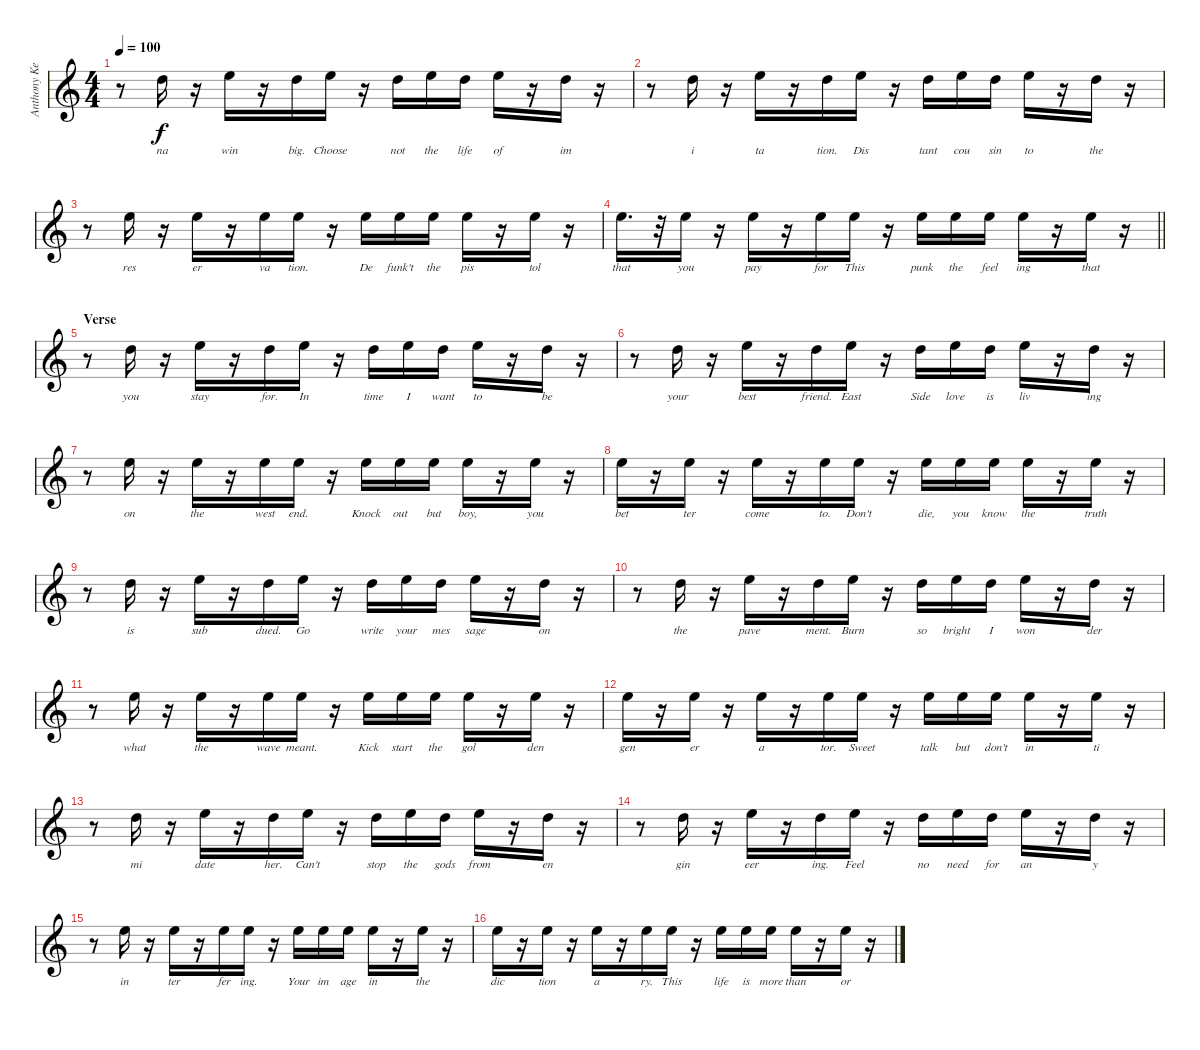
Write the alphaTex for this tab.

\track ("Anthony Keidis (Lead Vocals)" "Anthony Ke") {instrument pad7halo}
\staff {score}
\tuning (E4 B3 G3 D3 A2 E2) {hide}
\ts (4 4)
\tempo 100
\clef g2
\ks c
r.8{dy f} 10.1.16{lyrics (0 "na") lyrics (1 "") lyrics (2 "") lyrics (3 "") lyrics (4 "")} r.16 12.1.16{lyrics (0 "win") lyrics (1 "") lyrics (2 "") lyrics (3 "") lyrics (4 "")} r.16 10.1.16{lyrics (0 "big.") lyrics (1 "") lyrics (2 "") lyrics (3 "") lyrics (4 "")} 12.1.16{lyrics (0 "Choose") lyrics (1 "") lyrics (2 "") lyrics (3 "") lyrics (4 "")} r.16 10.1.16{lyrics (0 "not") lyrics (1 "") lyrics (2 "") lyrics (3 "") lyrics (4 "")} 12.1.16{lyrics (0 "the") lyrics (1 "") lyrics (2 "") lyrics (3 "") lyrics (4 "")} 10.1.16{lyrics (0 "life") lyrics (1 "") lyrics (2 "") lyrics (3 "") lyrics (4 "")} 12.1.16{lyrics (0 "of") lyrics (1 "") lyrics (2 "") lyrics (3 "") lyrics (4 "")} r.16 10.1.16{lyrics (0 "im") lyrics (1 "") lyrics (2 "") lyrics (3 "") lyrics (4 "")} r.16 |
r.8 10.1.16{lyrics (0 "i") lyrics (1 "") lyrics (2 "") lyrics (3 "") lyrics (4 "")} r.16 12.1.16{lyrics (0 "ta") lyrics (1 "") lyrics (2 "") lyrics (3 "") lyrics (4 "")} r.16 10.1.16{lyrics (0 "tion.") lyrics (1 "") lyrics (2 "") lyrics (3 "") lyrics (4 "")} 12.1.16{lyrics (0 "Dis") lyrics (1 "") lyrics (2 "") lyrics (3 "") lyrics (4 "")} r.16 10.1.16{lyrics (0 "tant") lyrics (1 "") lyrics (2 "") lyrics (3 "") lyrics (4 "")} 12.1.16{lyrics (0 "cou") lyrics (1 "") lyrics (2 "") lyrics (3 "") lyrics (4 "")} 10.1.16{lyrics (0 "sin") lyrics (1 "") lyrics (2 "") lyrics (3 "") lyrics (4 "")} 12.1.16{lyrics (0 "to") lyrics (1 "") lyrics (2 "") lyrics (3 "") lyrics (4 "")} r.16 10.1.16{lyrics (0 "the") lyrics (1 "") lyrics (2 "") lyrics (3 "") lyrics (4 "")} r.16 |
r.8 12.1.16{lyrics (0 "res") lyrics (1 "") lyrics (2 "") lyrics (3 "") lyrics (4 "")} r.16 12.1.16{lyrics (0 "er") lyrics (1 "") lyrics (2 "") lyrics (3 "") lyrics (4 "")} r.16 12.1.16{lyrics (0 "va") lyrics (1 "") lyrics (2 "") lyrics (3 "") lyrics (4 "")} 12.1.16{lyrics (0 "tion.") lyrics (1 "") lyrics (2 "") lyrics (3 "") lyrics (4 "")} r.16 12.1.16{lyrics (0 "De") lyrics (1 "") lyrics (2 "") lyrics (3 "") lyrics (4 "")} 12.1.16{lyrics (0 "funk't") lyrics (1 "") lyrics (2 "") lyrics (3 "") lyrics (4 "")} 12.1.16{lyrics (0 "the") lyrics (1 "") lyrics (2 "") lyrics (3 "") lyrics (4 "")} 12.1.16{lyrics (0 "pis") lyrics (1 "") lyrics (2 "") lyrics (3 "") lyrics (4 "")} r.16 12.1.16{lyrics (0 "tol") lyrics (1 "") lyrics (2 "") lyrics (3 "") lyrics (4 "")} r.16 |
\barLineRight lightlight
12.1.16{d lyrics (0 "that") lyrics (1 "") lyrics (2 "") lyrics (3 "") lyrics (4 "")} r.32 12.1.16{lyrics (0 "you") lyrics (1 "") lyrics (2 "") lyrics (3 "") lyrics (4 "")} r.16 12.1.16{lyrics (0 "pay") lyrics (1 "") lyrics (2 "") lyrics (3 "") lyrics (4 "")} r.16 12.1.16{lyrics (0 "for") lyrics (1 "") lyrics (2 "") lyrics (3 "") lyrics (4 "")} 12.1.16{lyrics (0 "This") lyrics (1 "") lyrics (2 "") lyrics (3 "") lyrics (4 "")} r.16 12.1.16{lyrics (0 "punk") lyrics (1 "") lyrics (2 "") lyrics (3 "") lyrics (4 "")} 12.1.16{lyrics (0 "the") lyrics (1 "") lyrics (2 "") lyrics (3 "") lyrics (4 "")} 12.1.16{lyrics (0 "feel") lyrics (1 "") lyrics (2 "") lyrics (3 "") lyrics (4 "")} 12.1.16{lyrics (0 "ing") lyrics (1 "") lyrics (2 "") lyrics (3 "") lyrics (4 "")} r.16 12.1.16{lyrics (0 "that") lyrics (1 "") lyrics (2 "") lyrics (3 "") lyrics (4 "")} r.16 |
\section ("" "Verse")
r.8 10.1.16{lyrics (0 "you") lyrics (1 "") lyrics (2 "") lyrics (3 "") lyrics (4 "")} r.16 12.1.16{lyrics (0 "stay") lyrics (1 "") lyrics (2 "") lyrics (3 "") lyrics (4 "")} r.16 10.1.16{lyrics (0 "for.") lyrics (1 "") lyrics (2 "") lyrics (3 "") lyrics (4 "")} 12.1.16{lyrics (0 "In") lyrics (1 "") lyrics (2 "") lyrics (3 "") lyrics (4 "")} r.16 10.1.16{lyrics (0 "time") lyrics (1 "") lyrics (2 "") lyrics (3 "") lyrics (4 "")} 12.1.16{lyrics (0 "I") lyrics (1 "") lyrics (2 "") lyrics (3 "") lyrics (4 "")} 10.1.16{lyrics (0 "want") lyrics (1 "") lyrics (2 "") lyrics (3 "") lyrics (4 "")} 12.1.16{lyrics (0 "to") lyrics (1 "") lyrics (2 "") lyrics (3 "") lyrics (4 "")} r.16 10.1.16{lyrics (0 "be") lyrics (1 "") lyrics (2 "") lyrics (3 "") lyrics (4 "")} r.16 |
r.8 10.1.16{lyrics (0 "your") lyrics (1 "") lyrics (2 "") lyrics (3 "") lyrics (4 "")} r.16 12.1.16{lyrics (0 "best") lyrics (1 "") lyrics (2 "") lyrics (3 "") lyrics (4 "")} r.16 10.1.16{lyrics (0 "friend.") lyrics (1 "") lyrics (2 "") lyrics (3 "") lyrics (4 "")} 12.1.16{lyrics (0 "East") lyrics (1 "") lyrics (2 "") lyrics (3 "") lyrics (4 "")} r.16 10.1.16{lyrics (0 "Side") lyrics (1 "") lyrics (2 "") lyrics (3 "") lyrics (4 "")} 12.1.16{lyrics (0 "love") lyrics (1 "") lyrics (2 "") lyrics (3 "") lyrics (4 "")} 10.1.16{lyrics (0 "is") lyrics (1 "") lyrics (2 "") lyrics (3 "") lyrics (4 "")} 12.1.16{lyrics (0 "liv") lyrics (1 "") lyrics (2 "") lyrics (3 "") lyrics (4 "")} r.16 10.1.16{lyrics (0 "ing") lyrics (1 "") lyrics (2 "") lyrics (3 "") lyrics (4 "")} r.16 |
r.8 12.1.16{lyrics (0 "on") lyrics (1 "") lyrics (2 "") lyrics (3 "") lyrics (4 "")} r.16 12.1.16{lyrics (0 "the") lyrics (1 "") lyrics (2 "") lyrics (3 "") lyrics (4 "")} r.16 12.1.16{lyrics (0 "west") lyrics (1 "") lyrics (2 "") lyrics (3 "") lyrics (4 "")} 12.1.16{lyrics (0 "end.") lyrics (1 "") lyrics (2 "") lyrics (3 "") lyrics (4 "")} r.16 12.1.16{lyrics (0 "Knock") lyrics (1 "") lyrics (2 "") lyrics (3 "") lyrics (4 "")} 12.1.16{lyrics (0 "out") lyrics (1 "") lyrics (2 "") lyrics (3 "") lyrics (4 "")} 12.1.16{lyrics (0 "but") lyrics (1 "") lyrics (2 "") lyrics (3 "") lyrics (4 "")} 12.1.16{lyrics (0 "boy,") lyrics (1 "") lyrics (2 "") lyrics (3 "") lyrics (4 "")} r.16 12.1.16{lyrics (0 "you") lyrics (1 "") lyrics (2 "") lyrics (3 "") lyrics (4 "")} r.16 |
12.1.16{lyrics (0 "bet") lyrics (1 "") lyrics (2 "") lyrics (3 "") lyrics (4 "")} r.16 12.1.16{lyrics (0 "ter") lyrics (1 "") lyrics (2 "") lyrics (3 "") lyrics (4 "")} r.16 12.1.16{lyrics (0 "come") lyrics (1 "") lyrics (2 "") lyrics (3 "") lyrics (4 "")} r.16 12.1.16{lyrics (0 "to.") lyrics (1 "") lyrics (2 "") lyrics (3 "") lyrics (4 "")} 12.1.16{lyrics (0 "Don't") lyrics (1 "") lyrics (2 "") lyrics (3 "") lyrics (4 "")} r.16 12.1.16{lyrics (0 "die,") lyrics (1 "") lyrics (2 "") lyrics (3 "") lyrics (4 "")} 12.1.16{lyrics (0 "you") lyrics (1 "") lyrics (2 "") lyrics (3 "") lyrics (4 "")} 12.1.16{lyrics (0 "know") lyrics (1 "") lyrics (2 "") lyrics (3 "") lyrics (4 "")} 12.1.16{lyrics (0 "the") lyrics (1 "") lyrics (2 "") lyrics (3 "") lyrics (4 "")} r.16 12.1.16{lyrics (0 "truth") lyrics (1 "") lyrics (2 "") lyrics (3 "") lyrics (4 "")} r.16 |
r.8 10.1.16{lyrics (0 "is") lyrics (1 "") lyrics (2 "") lyrics (3 "") lyrics (4 "")} r.16 12.1.16{lyrics (0 "sub") lyrics (1 "") lyrics (2 "") lyrics (3 "") lyrics (4 "")} r.16 10.1.16{lyrics (0 "dued.") lyrics (1 "") lyrics (2 "") lyrics (3 "") lyrics (4 "")} 12.1.16{lyrics (0 "Go") lyrics (1 "") lyrics (2 "") lyrics (3 "") lyrics (4 "")} r.16 10.1.16{lyrics (0 "write") lyrics (1 "") lyrics (2 "") lyrics (3 "") lyrics (4 "")} 12.1.16{lyrics (0 "your") lyrics (1 "") lyrics (2 "") lyrics (3 "") lyrics (4 "")} 10.1.16{lyrics (0 "mes") lyrics (1 "") lyrics (2 "") lyrics (3 "") lyrics (4 "")} 12.1.16{lyrics (0 "sage") lyrics (1 "") lyrics (2 "") lyrics (3 "") lyrics (4 "")} r.16 10.1.16{lyrics (0 "on") lyrics (1 "") lyrics (2 "") lyrics (3 "") lyrics (4 "")} r.16 |
r.8 10.1.16{lyrics (0 "the") lyrics (1 "") lyrics (2 "") lyrics (3 "") lyrics (4 "")} r.16 12.1.16{lyrics (0 "pave") lyrics (1 "") lyrics (2 "") lyrics (3 "") lyrics (4 "")} r.16 10.1.16{lyrics (0 "ment.") lyrics (1 "") lyrics (2 "") lyrics (3 "") lyrics (4 "")} 12.1.16{lyrics (0 "Burn") lyrics (1 "") lyrics (2 "") lyrics (3 "") lyrics (4 "")} r.16 10.1.16{lyrics (0 "so") lyrics (1 "") lyrics (2 "") lyrics (3 "") lyrics (4 "")} 12.1.16{lyrics (0 "bright") lyrics (1 "") lyrics (2 "") lyrics (3 "") lyrics (4 "")} 10.1.16{lyrics (0 "I") lyrics (1 "") lyrics (2 "") lyrics (3 "") lyrics (4 "")} 12.1.16{lyrics (0 "won") lyrics (1 "") lyrics (2 "") lyrics (3 "") lyrics (4 "")} r.16 10.1.16{lyrics (0 "der") lyrics (1 "") lyrics (2 "") lyrics (3 "") lyrics (4 "")} r.16 |
r.8 12.1.16{lyrics (0 "what") lyrics (1 "") lyrics (2 "") lyrics (3 "") lyrics (4 "")} r.16 12.1.16{lyrics (0 "the") lyrics (1 "") lyrics (2 "") lyrics (3 "") lyrics (4 "")} r.16 12.1.16{lyrics (0 "wave") lyrics (1 "") lyrics (2 "") lyrics (3 "") lyrics (4 "")} 12.1.16{lyrics (0 "meant.") lyrics (1 "") lyrics (2 "") lyrics (3 "") lyrics (4 "")} r.16 12.1.16{lyrics (0 "Kick") lyrics (1 "") lyrics (2 "") lyrics (3 "") lyrics (4 "")} 12.1.16{lyrics (0 "start") lyrics (1 "") lyrics (2 "") lyrics (3 "") lyrics (4 "")} 12.1.16{lyrics (0 "the") lyrics (1 "") lyrics (2 "") lyrics (3 "") lyrics (4 "")} 12.1.16{lyrics (0 "gol") lyrics (1 "") lyrics (2 "") lyrics (3 "") lyrics (4 "")} r.16 12.1.16{lyrics (0 "den") lyrics (1 "") lyrics (2 "") lyrics (3 "") lyrics (4 "")} r.16 |
12.1.16{lyrics (0 "gen") lyrics (1 "") lyrics (2 "") lyrics (3 "") lyrics (4 "")} r.16 12.1.16{lyrics (0 "er") lyrics (1 "") lyrics (2 "") lyrics (3 "") lyrics (4 "")} r.16 12.1.16{lyrics (0 "a") lyrics (1 "") lyrics (2 "") lyrics (3 "") lyrics (4 "")} r.16 12.1.16{lyrics (0 "tor.") lyrics (1 "") lyrics (2 "") lyrics (3 "") lyrics (4 "")} 12.1.16{lyrics (0 "Sweet") lyrics (1 "") lyrics (2 "") lyrics (3 "") lyrics (4 "")} r.16 12.1.16{lyrics (0 "talk") lyrics (1 "") lyrics (2 "") lyrics (3 "") lyrics (4 "")} 12.1.16{lyrics (0 "but") lyrics (1 "") lyrics (2 "") lyrics (3 "") lyrics (4 "")} 12.1.16{lyrics (0 "don't") lyrics (1 "") lyrics (2 "") lyrics (3 "") lyrics (4 "")} 12.1.16{lyrics (0 "in") lyrics (1 "") lyrics (2 "") lyrics (3 "") lyrics (4 "")} r.16 12.1.16{lyrics (0 "ti") lyrics (1 "") lyrics (2 "") lyrics (3 "") lyrics (4 "")} r.16 |
r.8 10.1.16{lyrics (0 "mi") lyrics (1 "") lyrics (2 "") lyrics (3 "") lyrics (4 "")} r.16 12.1.16{lyrics (0 "date") lyrics (1 "") lyrics (2 "") lyrics (3 "") lyrics (4 "")} r.16 10.1.16{lyrics (0 "her.") lyrics (1 "") lyrics (2 "") lyrics (3 "") lyrics (4 "")} 12.1.16{lyrics (0 "Can't") lyrics (1 "") lyrics (2 "") lyrics (3 "") lyrics (4 "")} r.16 10.1.16{lyrics (0 "stop") lyrics (1 "") lyrics (2 "") lyrics (3 "") lyrics (4 "")} 12.1.16{lyrics (0 "the") lyrics (1 "") lyrics (2 "") lyrics (3 "") lyrics (4 "")} 10.1.16{lyrics (0 "gods") lyrics (1 "") lyrics (2 "") lyrics (3 "") lyrics (4 "")} 12.1.16{lyrics (0 "from") lyrics (1 "") lyrics (2 "") lyrics (3 "") lyrics (4 "")} r.16 10.1.16{lyrics (0 "en") lyrics (1 "") lyrics (2 "") lyrics (3 "") lyrics (4 "")} r.16 |
r.8 10.1.16{lyrics (0 "gin") lyrics (1 "") lyrics (2 "") lyrics (3 "") lyrics (4 "")} r.16 12.1.16{lyrics (0 "eer") lyrics (1 "") lyrics (2 "") lyrics (3 "") lyrics (4 "")} r.16 10.1.16{lyrics (0 "ing.") lyrics (1 "") lyrics (2 "") lyrics (3 "") lyrics (4 "")} 12.1.16{lyrics (0 "Feel") lyrics (1 "") lyrics (2 "") lyrics (3 "") lyrics (4 "")} r.16 10.1.16{lyrics (0 "no") lyrics (1 "") lyrics (2 "") lyrics (3 "") lyrics (4 "")} 12.1.16{lyrics (0 "need") lyrics (1 "") lyrics (2 "") lyrics (3 "") lyrics (4 "")} 10.1.16{lyrics (0 "for") lyrics (1 "") lyrics (2 "") lyrics (3 "") lyrics (4 "")} 12.1.16{lyrics (0 "an") lyrics (1 "") lyrics (2 "") lyrics (3 "") lyrics (4 "")} r.16 10.1.16{lyrics (0 "y") lyrics (1 "") lyrics (2 "") lyrics (3 "") lyrics (4 "")} r.16 |
r.8 12.1.16{lyrics (0 "in") lyrics (1 "") lyrics (2 "") lyrics (3 "") lyrics (4 "")} r.16 12.1.16{lyrics (0 "ter") lyrics (1 "") lyrics (2 "") lyrics (3 "") lyrics (4 "")} r.16 12.1.16{lyrics (0 "fer") lyrics (1 "") lyrics (2 "") lyrics (3 "") lyrics (4 "")} 12.1.16{lyrics (0 "ing.") lyrics (1 "") lyrics (2 "") lyrics (3 "") lyrics (4 "")} r.16 12.1.16{lyrics (0 "Your") lyrics (1 "") lyrics (2 "") lyrics (3 "") lyrics (4 "")} 12.1.16{lyrics (0 "im") lyrics (1 "") lyrics (2 "") lyrics (3 "") lyrics (4 "")} 12.1.16{lyrics (0 "age") lyrics (1 "") lyrics (2 "") lyrics (3 "") lyrics (4 "")} 12.1.16{lyrics (0 "in") lyrics (1 "") lyrics (2 "") lyrics (3 "") lyrics (4 "")} r.16 12.1.16{lyrics (0 "the") lyrics (1 "") lyrics (2 "") lyrics (3 "") lyrics (4 "")} r.16 |
12.1.16{lyrics (0 "dic") lyrics (1 "") lyrics (2 "") lyrics (3 "") lyrics (4 "")} r.16 12.1.16{lyrics (0 "tion") lyrics (1 "") lyrics (2 "") lyrics (3 "") lyrics (4 "")} r.16 12.1.16{lyrics (0 "a") lyrics (1 "") lyrics (2 "") lyrics (3 "") lyrics (4 "")} r.16 12.1.16{lyrics (0 "ry.") lyrics (1 "") lyrics (2 "") lyrics (3 "") lyrics (4 "")} 12.1.16{lyrics (0 "This") lyrics (1 "") lyrics (2 "") lyrics (3 "") lyrics (4 "")} r.16 12.1.16{lyrics (0 "life") lyrics (1 "") lyrics (2 "") lyrics (3 "") lyrics (4 "")} 12.1.16{lyrics (0 "is") lyrics (1 "") lyrics (2 "") lyrics (3 "") lyrics (4 "")} 12.1.16{lyrics (0 "more") lyrics (1 "") lyrics (2 "") lyrics (3 "") lyrics (4 "")} 12.1.16{lyrics (0 "than") lyrics (1 "") lyrics (2 "") lyrics (3 "") lyrics (4 "")} r.16 12.1.16{lyrics (0 "or") lyrics (1 "") lyrics (2 "") lyrics (3 "") lyrics (4 "")} r.16
